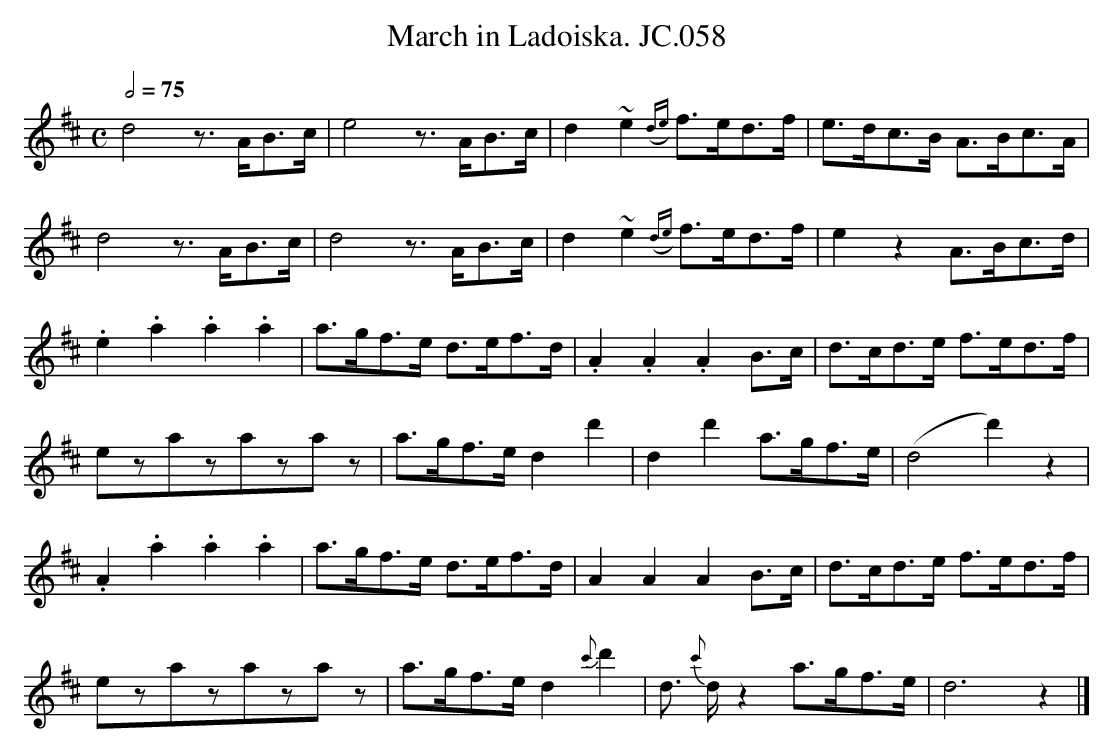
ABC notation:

X:1
T:March in Ladoiska. JC.058
M:C
L:1/8
Q:2/4=75
K:D
d4z>AB>c|\\
e4z>AB>c|d2~e2{(de)}f>ed>f|e>dc>B A>Bc>A|
d4z>AB>c|d4z>AB>c|d2~e2{(de)}f>ed>f|e2z2A>Bc>d|
.e2.a2.a2.a2|a>gf>e d>ef>d|.A2.A2.A2B>c|d>cd>e f>ed>f|
ezazazaz|a>gf>ed2d'2|d2d'2a>gf>e|(d4d'2)z2|
.A2.a2.a2.a2|a>gf>e d>ef>d|A2A2A2B>c|d>cd>e f>ed>f|
ezazazaz|a>gf>ed2{c'}d'2|d3/ {c'}d/'z2a>gf>e|d6z2|]
